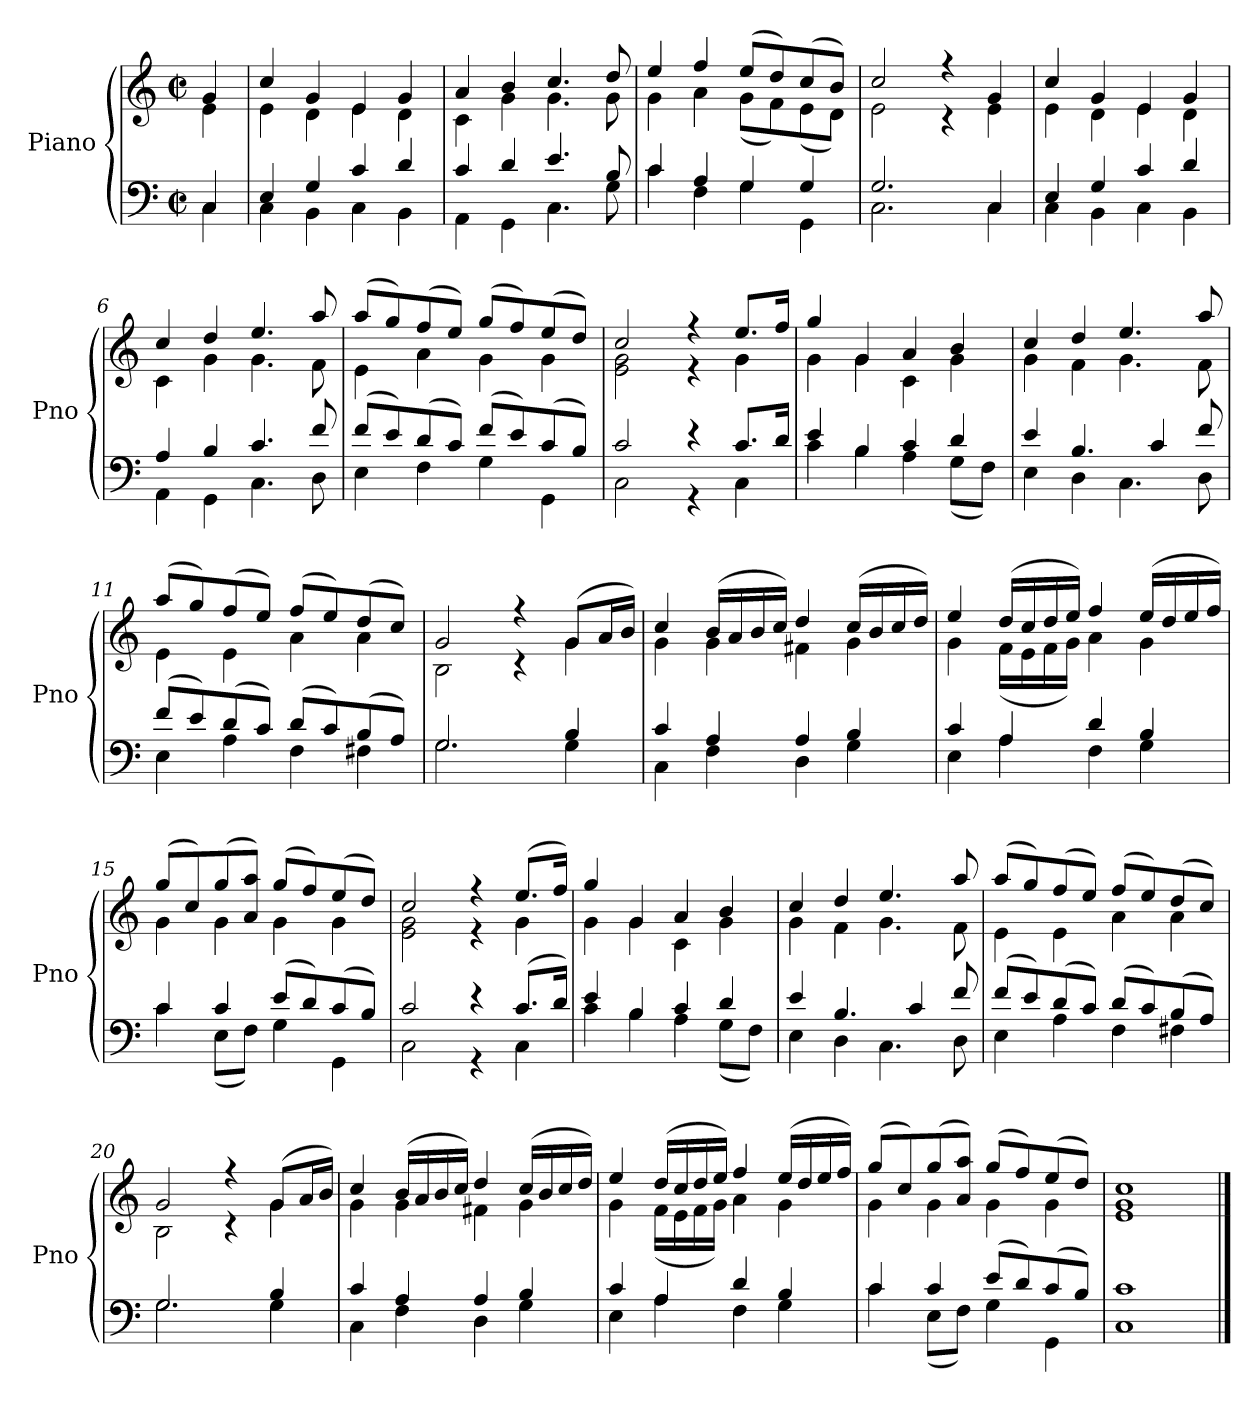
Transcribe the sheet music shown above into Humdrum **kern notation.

**kern	**kern
*part2	*part1
*staff2	*staff1
*I"Piano	*I"Piano
*I'Pno	*I'Pno
*clefF4	*clefG2
*k[]	*k[]
*M2/2	*M2/2
*met(c|)	*met(c|)
=	=
*^	*^
4C/	4C\	4g/	4e\
=1	=1	=1	=1
4E/	4C\	4cc/	4e\
4G/	4BB\	4g/	4d\
4c/	4C\	4e/	4e\
4d/	4BB\	4g/	4d\
=2	=2	=2	=2
4c/	4AA\	4a/	4c\
4d/	4GG\	4b/	4g\
4.e/	4.C\	4.cc/	4.g\
8B/	8G\	8dd/	8g\
=3	=3	=3	=3
4c/	4c\	4ee/	4g\
4A/	4F\	4ff/	4a\
4G/	4G\	(8ee/L	(8g\L
.	.	8dd/)	8f\)
4G/	4GG\	(8cc/	(8e\
.	.	8b/J)	8d\J)
=4	=4	=4	=4
2.G/	2.C\	2cc/	2e\
.	.	4r	4r
4C/	4C\	4g/	4e\
=5	=5	=5	=5
4E/	4C\	4cc/	4e\
4G/	4BB\	4g/	4d\
4c/	4C\	4e/	4e\
4d/	4BB\	4g/	4d\
=6	=6	=6	=6
4A/	4AA\	4cc/	4c\
4B/	4GG\	4dd/	4g\
4.c/	4.C\	4.ee/	4.g\
8f/	8D\	8aa/	8f\
!!LO:LB:g=z	!!
=7	=7	=7	=7
(8f/L	4E\	(8aa/L	4e\
8e/)	.	8gg/)	.
(8d/	4F\	(8ff/	4a\
8c/J)	.	8ee/J)	.
(8f/L	4G\	(8gg/L	4g\
8e/)	.	8ff/)	.
(8c/	4GG\	(8ee/	4g\
8B/J)	.	8dd/J)	.
=8	=8	=8	=8
2c/	2C\	2cc/	2e\ 2g\
4r	4r	4r	4r
8.c/L	4C\	8.ee/L	4g\
16d/Jk	.	16ff/Jk	.
=9	=9	=9	=9
4e/	4c\	4gg/	4g\
4B/	4B\	4g/	4g\
4c/	4A\	4a/	4c\
4d/	(8G\L	4b/	4g\
.	8F\J)	.	.
=10	=10	=10	=10
4e/	4E\	4cc/	4g\
4.B/	4D\	4dd/	4f\
.	4.C\	4.ee/	4.g\
4c/	.	.	.
8f/	8D\	8aa/	8f\
=11	=11	=11	=11
(8f/L	4E\	(8aa/L	4e\
8e/)	.	8gg/)	.
(8d/	4A\	(8ff/	4e\
8c/J)	.	8ee/J)	.
(8d/L	4F\	(8ff/L	4a\
8c/)	.	8ee/)	.
(8B/	4F#X\	(8dd/	4a\
8A/J)	.	8cc/J)	.
=12	=12	=12	=12
2.G/	2.G\	2g/	2B\
.	.	4r	4r
4B/	4G\	(8g/L	4g\
.	.	16a/L	.
.	.	16b/JJ)	.
!!LO:LB:g=z	!!
=13	=13	=13	=13
4c/	4C\	4cc/	4g\
4A/	4F\	(16b/LL	4g\
.	.	16a/	.
.	.	16b/	.
.	.	16cc/JJ)	.
4A/	4D\	4dd/	4f#X\
4B/	4G\	(16cc/LL	4g\
.	.	16b/	.
.	.	16cc/	.
.	.	16dd/JJ)	.
=14	=14	=14	=14
4c/	4E\	4ee/	4g\
4A/	4A\	(16dd/LL	(16f\LL
.	.	16cc/	16e\
.	.	16dd/	16f\
.	.	16ee/JJ)	16g\JJ)
4d/	4F\	4ff/	4a\
4B/	4G\	(16ee/LL	4g\
.	.	16dd/	.
.	.	16ee/	.
.	.	16ff/JJ)	.
=15	=15	=15	=15
4c/	4c\	(8gg/L	4g\
.	.	8cc/)	.
4c/	(8E\L	(8gg/	4g\
.	8F\J)	8a/ 8aa/J)	.
(8e/L	4G\	(8gg/L	4g\
8d/)	.	8ff/)	.
(8c/	4GG\	(8ee/	4g\
8B/J)	.	8dd/J)	.
=16	=16	=16	=16
2c/	2C\	2cc/	2e\ 2g\
4r	4r	4r	4r
(8.c/L	4C\	(8.ee/L	4g\
16d/Jk)	.	16ff/Jk)	.
=17	=17	=17	=17
4e/	4c\	4gg/	4g\
4B/	4B\	4g/	4g\
4c/	4A\	4a/	4c\
4d/	(8G\L	4b/	4g\
.	8F\J)	.	.
!!LO:LB:g=z	!!
=18	=18	=18	=18
4e/	4E\	4cc/	4g\
4.B/	4D\	4dd/	4f\
.	4.C\	4.ee/	4.g\
4c/	.	.	.
8f/	8D\	8aa/	8f\
=19	=19	=19	=19
(8f/L	4E\	(8aa/L	4e\
8e/)	.	8gg/)	.
(8d/	4A\	(8ff/	4e\
8c/J)	.	8ee/J)	.
(8d/L	4F\	(8ff/L	4a\
8c/)	.	8ee/)	.
(8B/	4F#X\	(8dd/	4a\
8A/J)	.	8cc/J)	.
=20	=20	=20	=20
2.G/	2.G\	2g/	2B\
.	.	4r	4r
4B/	4G\	(8g/L	4g\
.	.	16a/L	.
.	.	16b/JJ)	.
=21	=21	=21	=21
4c/	4C\	4cc/	4g\
4A/	4F\	(16b/LL	4g\
.	.	16a/	.
.	.	16b/	.
.	.	16cc/JJ)	.
4A/	4D\	4dd/	4f#X\
4B/	4G\	(16cc/LL	4g\
.	.	16b/	.
.	.	16cc/	.
.	.	16dd/JJ)	.
=22	=22	=22	=22
4c/	4E\	4ee/	4g\
4A/	4A\	(16dd/LL	(16f\LL
.	.	16cc/	16e\
.	.	16dd/	16f\
.	.	16ee/JJ)	16g\JJ)
4d/	4F\	4ff/	4a\
4B/	4G\	(16ee/LL	4g\
.	.	16dd/	.
.	.	16ee/	.
.	.	16ff/JJ)	.
!!LO:LB:g=z	!!
=23	=23	=23	=23
4c/	4c\	(8gg/L	4g\
.	.	8cc/)	.
4c/	(8E\L	(8gg/	4g\
.	8F\J)	8a/ 8aa/J)	.
(8e/L	4G\	(8gg/L	4g\
8d/)	.	8ff/)	.
(8c/	4GG\	(8ee/	4g\
8B/J)	.	8dd/J)	.
=24	=24	=24	=24
1c	1C	1cc	1e 1g
*v	*v	*	*
*	*v	*v
==	==
*-	*-
